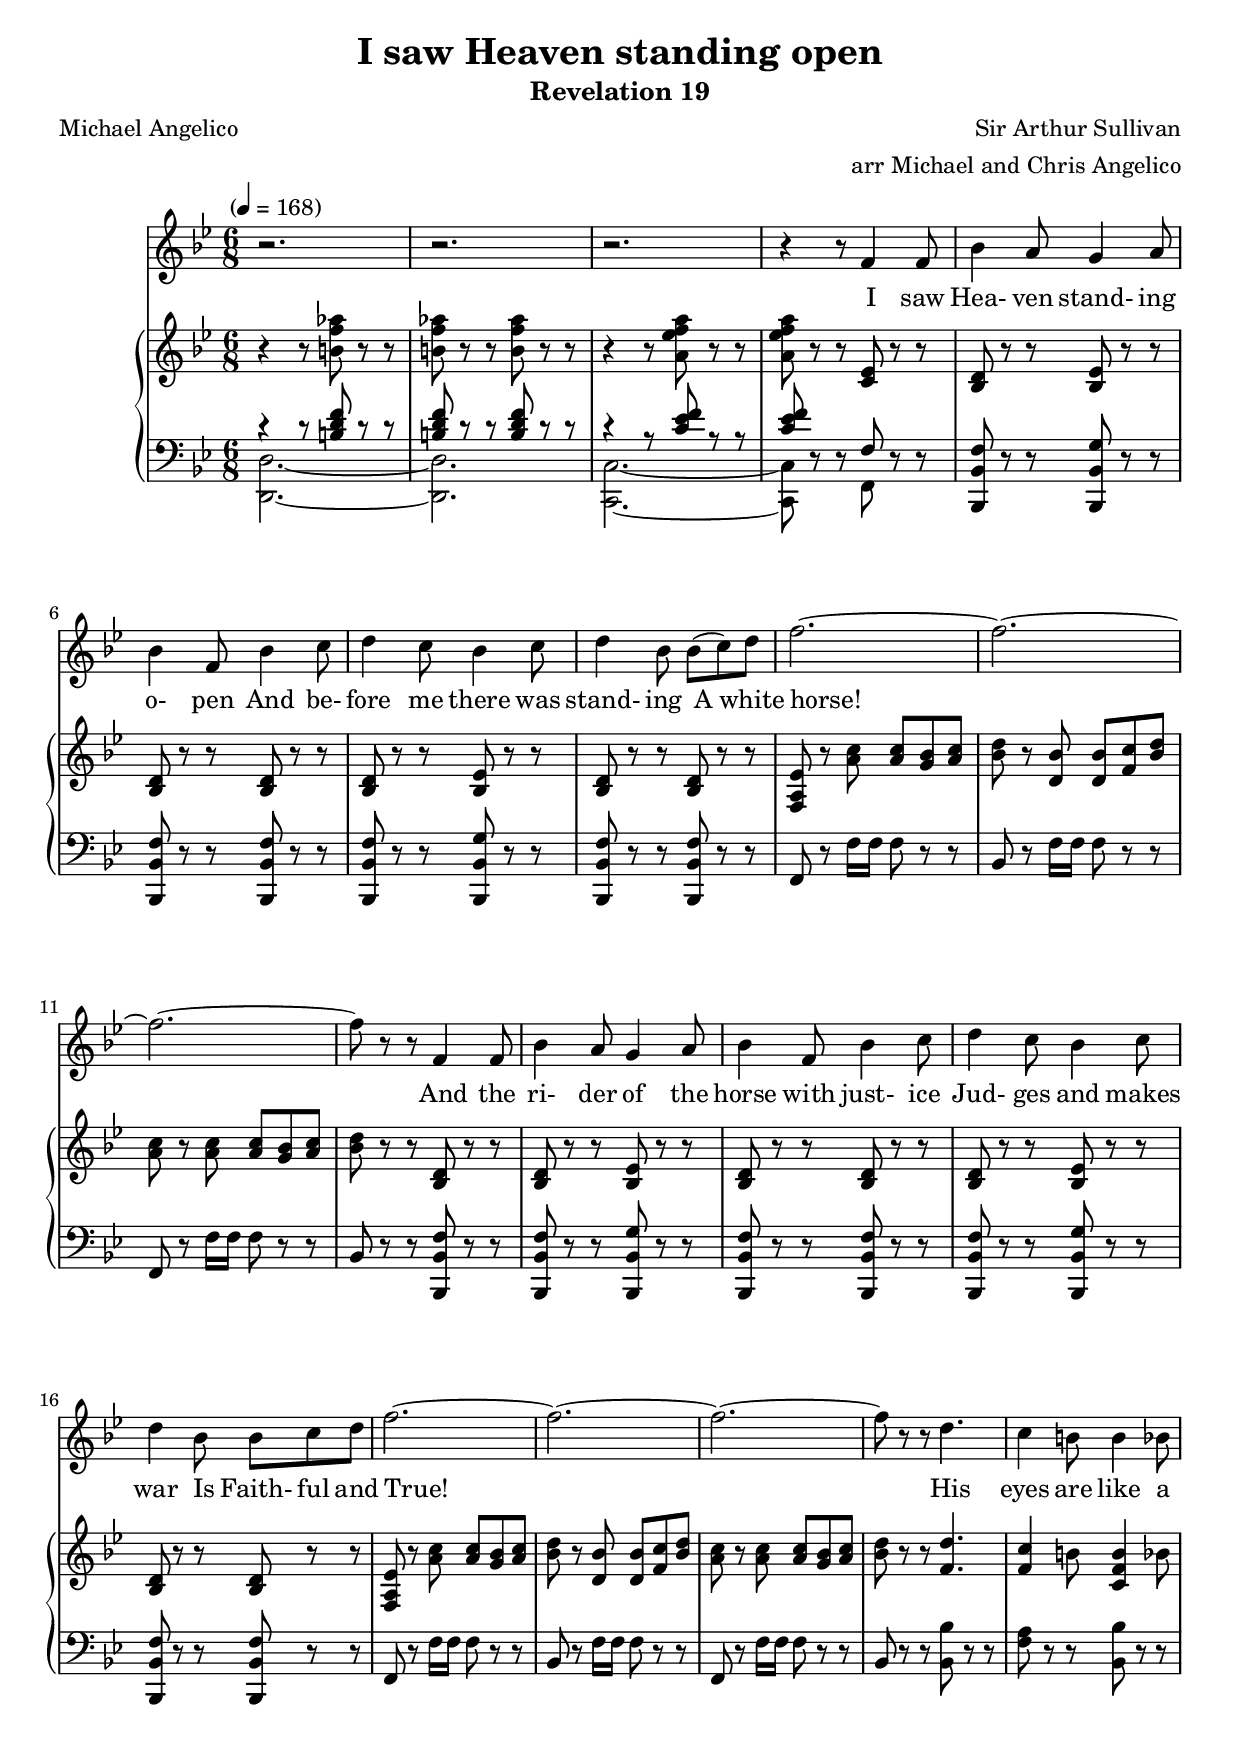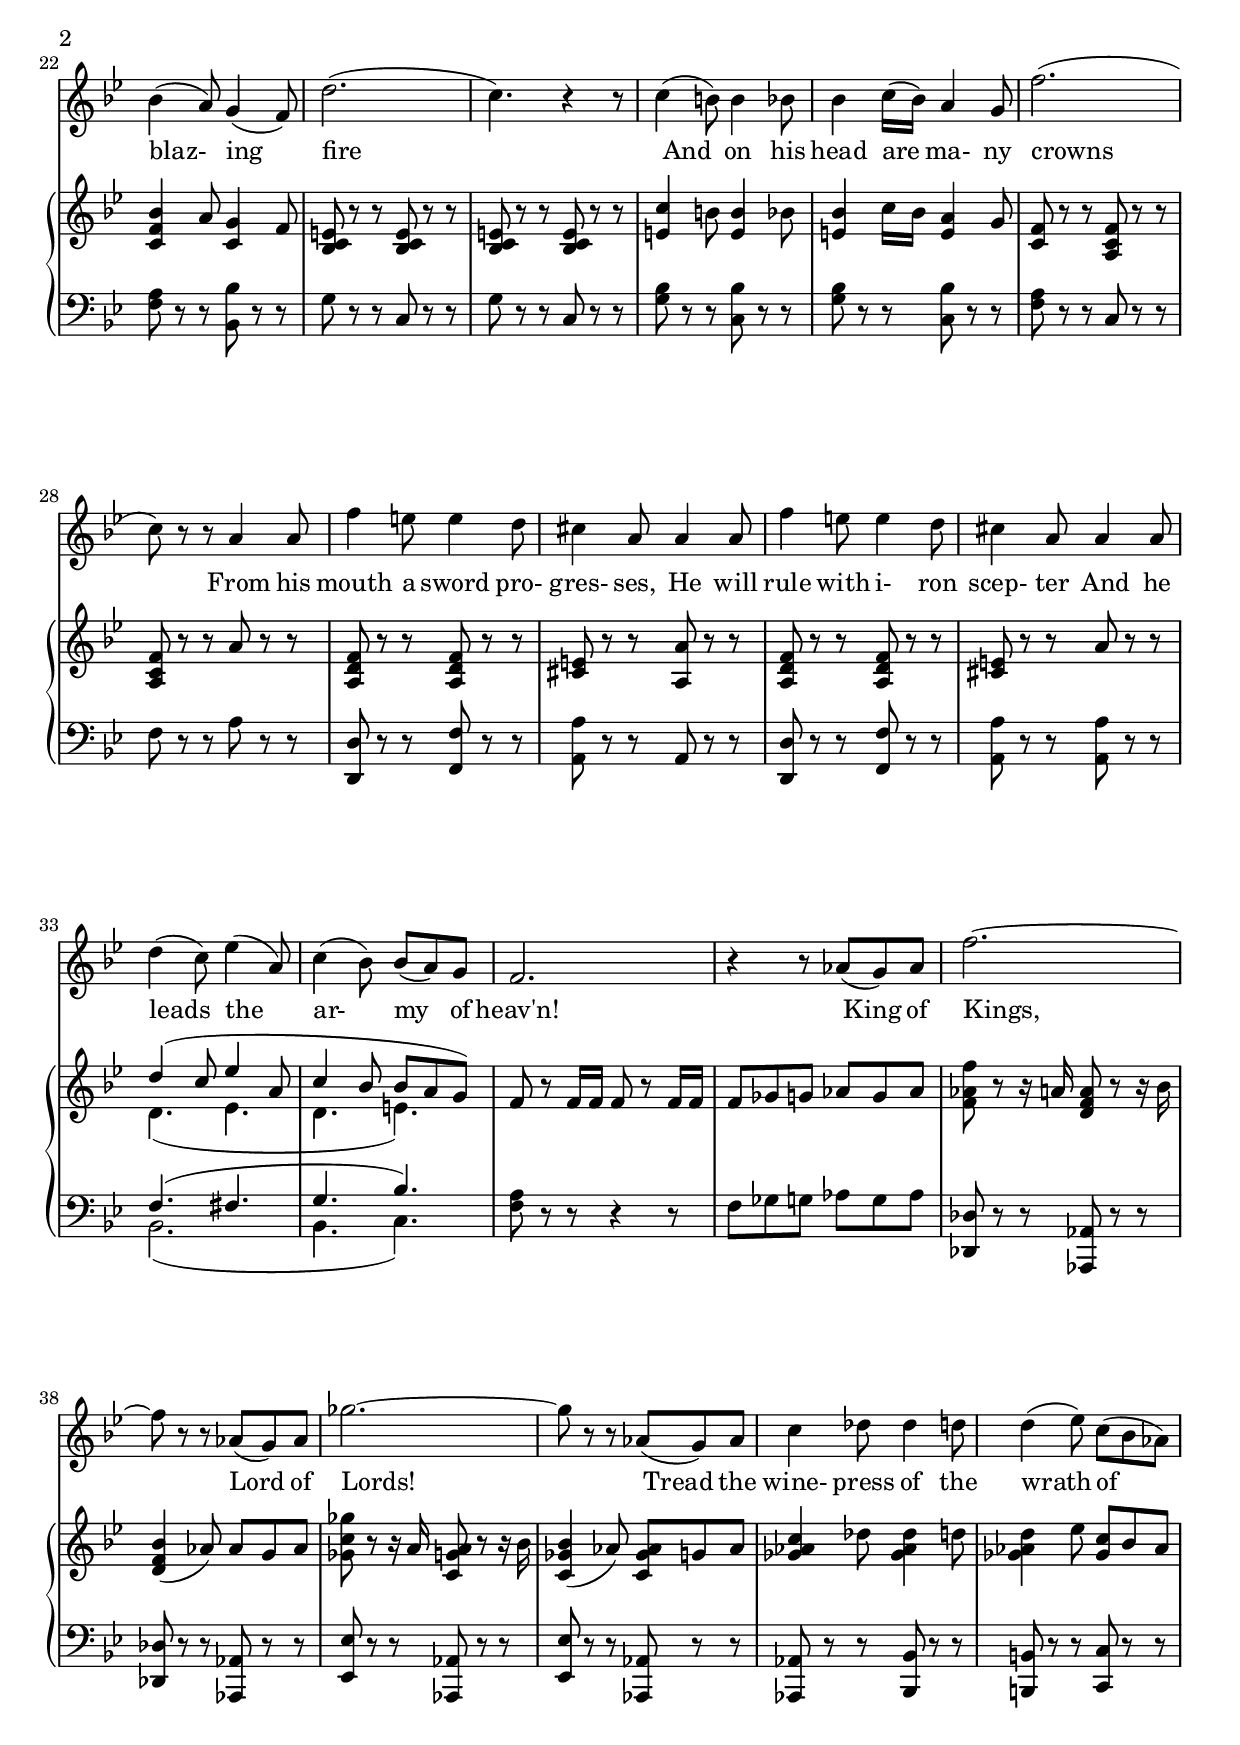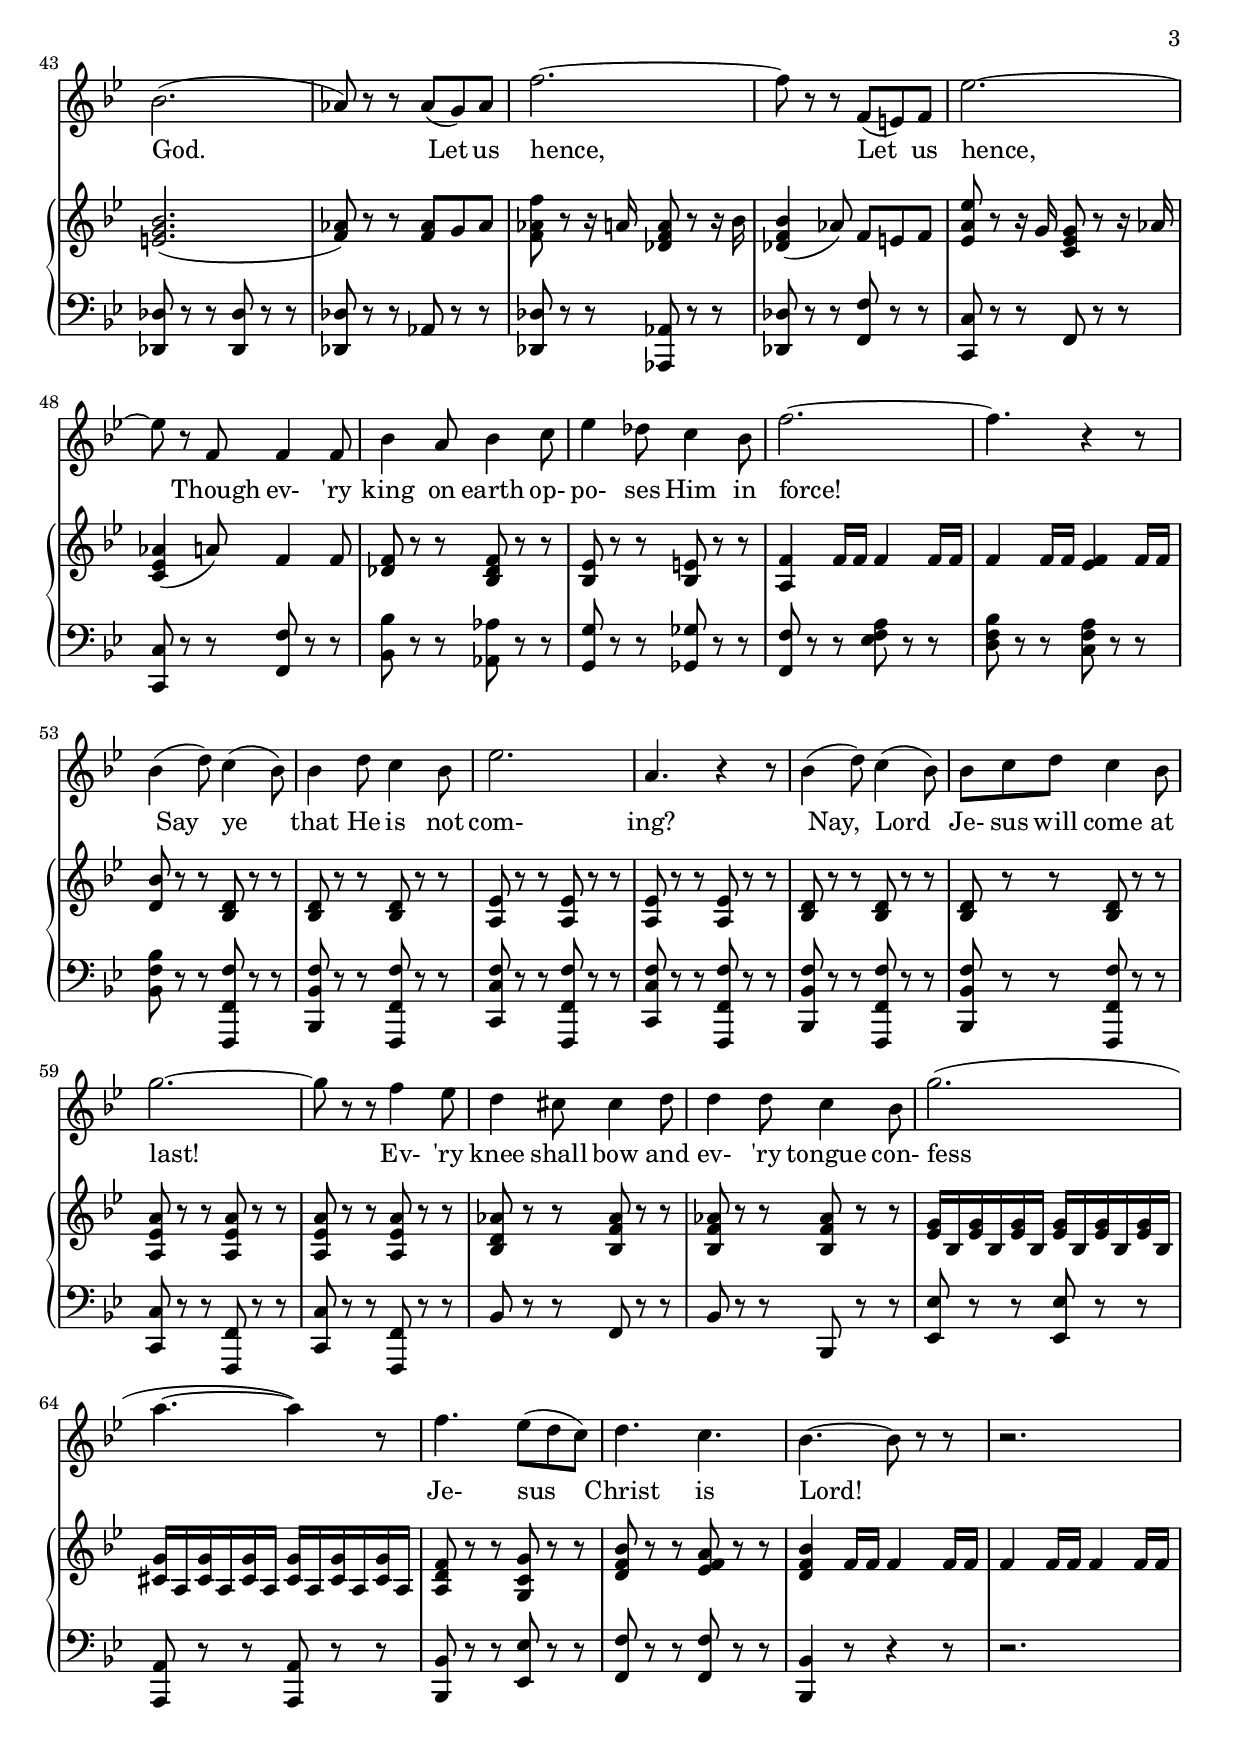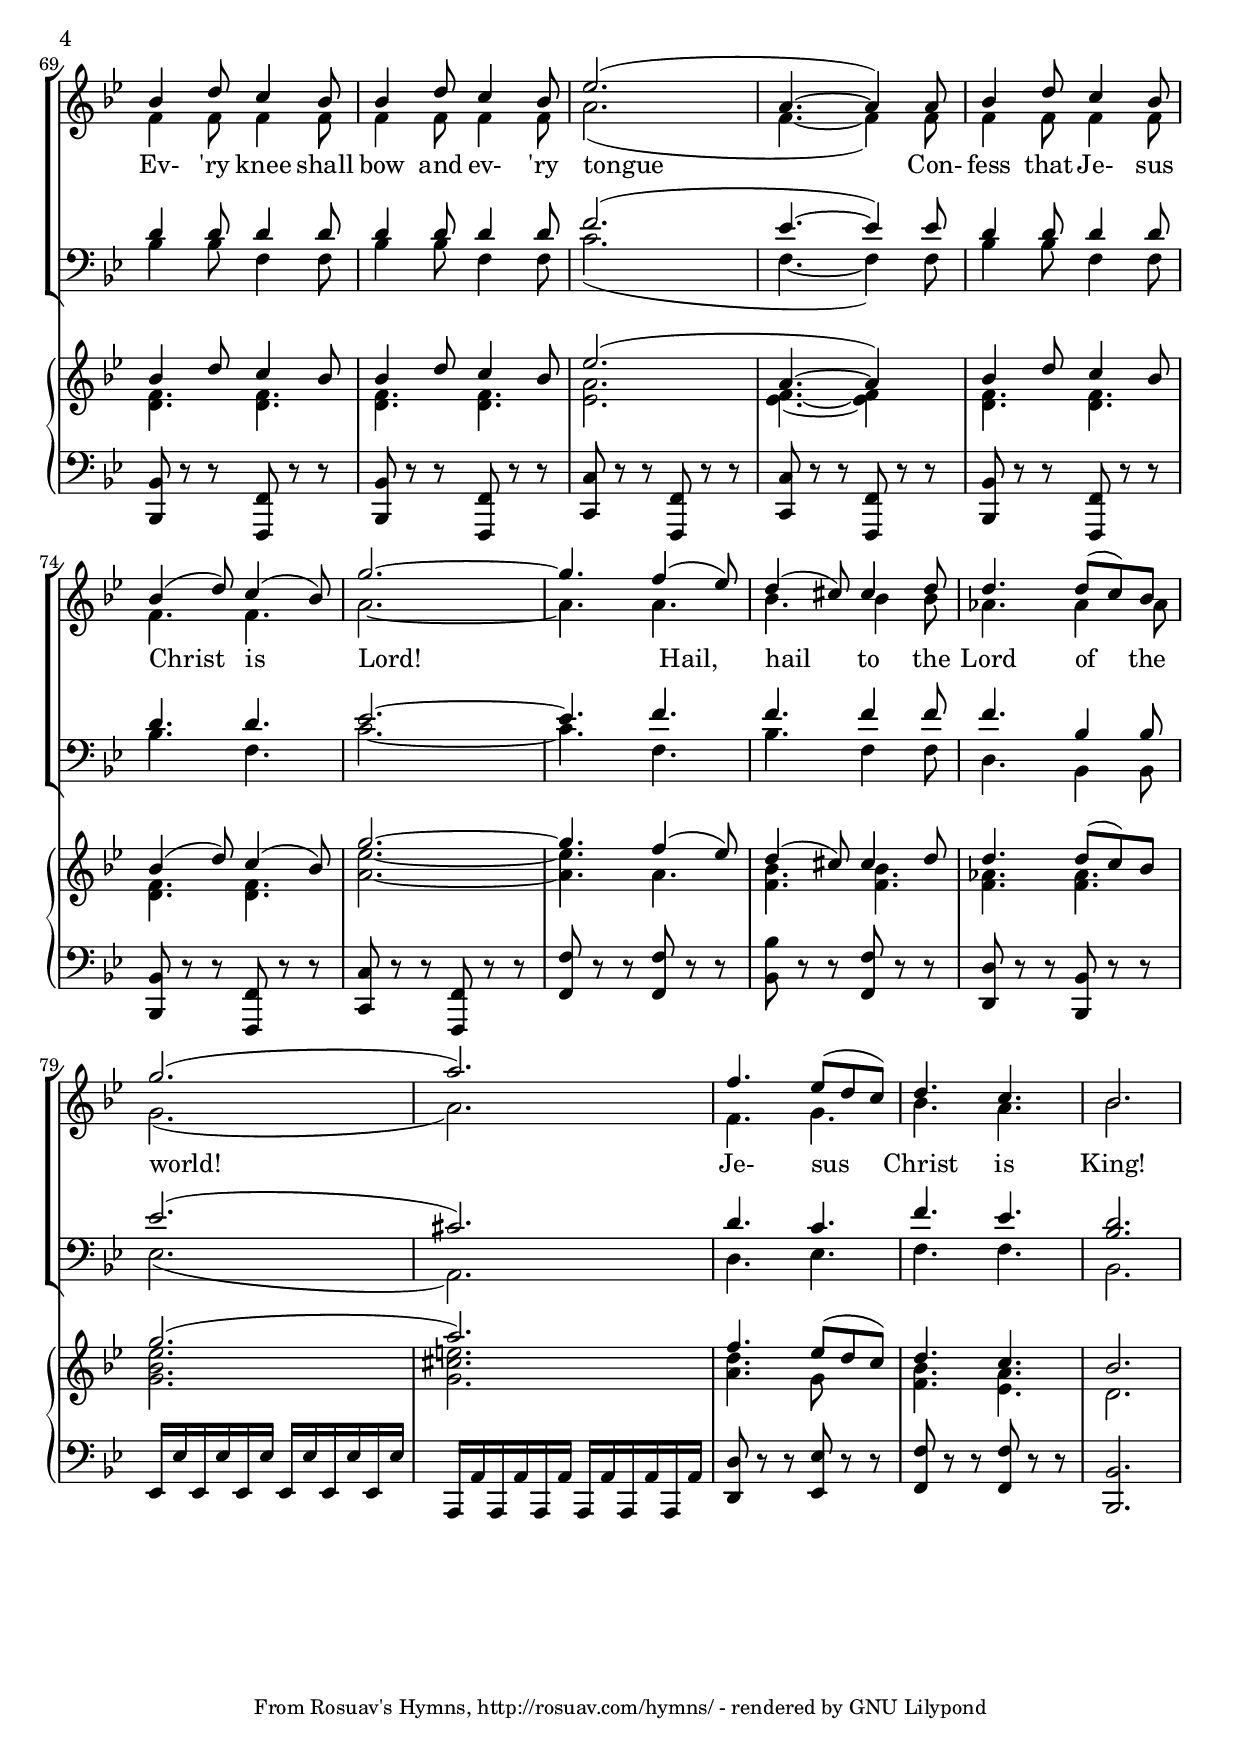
% Revelation 19: I saw heaven standing open
% Also 2 Peter 3:4, Philippians 2:10-11
\include "Hymnal.ly"

\header
{
	title="I saw Heaven standing open"
	subtitle="Revelation 19"
	poet="Michael Angelico"
	composer="Sir Arthur Sullivan" % circa 1898
	arranger="arr Michael and Chris Angelico" % 2012-03-07
}

\score {
	<<
		\new ChordNames {
			\set chordChanges = ##t
			\transpose c c,
			\chordmode {
			}
		}
		\new Staff <<
			% Philip
			\set Staff.midiInstrument = "acoustic grand"
			\key bf \major
			\time 6/8
			\tempo "" 4 = 168
			\new Voice = "solo" \relative f' {
				r2. r r r4 r8
				f4 f8 bf4 a8 g4 a8 bf4 f8 bf4 c8 d4 c8 bf4 c8 d4 bf8 bf(c) d f2.~f~f~f8 r r
				f,4 f8 bf4 a8 g4 a8 bf4 f8 bf4 c8 d4 c8 bf4 c8 d4 bf8 bf c d f2.~f~f~f8 r r
				% [1]
				d4. c4 b8 b4 bf8 bf4(a8) g4(f8) d'2.(c4.) r4 r8
				c4(b8) b4 bf8 bf4 c16(bf) a4 g8 f'2.(c8) r r
				a4 a8 f'4 e8 e4 d8 cs4 a8 a4 a8 f'4 e8 e4 d8 cs4 a8
				a4 a8 d4(c8) ef4(a,8) c4(bf8) bf(a) g f2.
				% [2]
				r4 r8 af(g) af f'2.~f8 r r af,(g) af gf'2.~gf8 r r
				af,8(g) af c4 df8 df4 d8 d4(ef8) c(bf af) bf2.(af8) r r
				af(g) af f'2.~f8 r r f,(e) f ef'2.~ef8 r
				f, f4 f8 bf4 a8 bf4 c8 ef4 df8 c4 bf8 f'2.~f4. r4 r8
				% [3]
				bf,4(d8) c4(bf8) bf4 d8 c4 bf8 ef2. a,4. r4 r8
				bf4(d8) c4(bf8) bf c d c4 bf8 g'2.~g8 r r
				f4 ef8 d4 cs8 cs4 d8 d4 d8 c4 bf8 g'2.(a4.~a4) r8
				f4. ef8(d c) d4. c bf~bf8 r r r2.
				% [4]
				\break
				r2. r r r r r r r r r r r r r r
			}
			\addlyrics { \lyr \lyricmode {
				!I saw Hea- ven stand- ing o- pen
				!And be- fore me there was stand- ing
				!A white horse!
				!And the ri- der of the horse with just- ice
				!Jud- ges and makes war
				!Is Faith- ful and True!
				% [1]
				!His eyes are like a blaz- ing fire
				!And on his head are ma- ny crowns
				!From his mouth a sword pro- gres- ses,
				!He will rule with i- ron scep- ter
				!And he leads the ar- my of heav'n!
				% [2]
				!King of Kings, Lord of Lords!
				!Tread the wine- press of the wrath of God.
				!Let us hence, Let us hence,
				!Though ev- 'ry king on earth op- po- ses Him in force!
				% [3]
				!Say ye that He is not com- ing?
				!Nay, Lord Je- sus will come at last!
				!Ev- 'ry knee shall bow and ev- 'ry tongue con- fess
				!Je- sus Christ is Lord!
				% [4]
			} }
		>>
		\new ChoirStaff <<
			\new Staff <<
				\key bf \major
				\time 6/8
				\tempo "" 4 = 168
				\set Staff.midiInstrument = "acoustic grand"
				\new Voice = "sops" \relative f' {
					r2. r r r r r r r r r r r r r r r r r r r r r r r r r r r r r r r r r
					r r r r r r r r r r r r r r r r r r r r r r r r r r r r r r r r r r
					\voiceOne
					bf4 d8 c4 bf8 bf4 d8 c4 bf8 ef2.(a,4.~a4)
					a8 bf4 d8 c4 bf8 bf4(d8) c4(bf8) g'2.~g4.
					f4(ef8) d4(cs8) cs4 d8 d4. d8(c) bf g'2.(a)
					f4. ef8(d c) d4. c bf2.
				}
				\addlyrics { \lyr \lyricmode {
					!Ev- 'ry knee shall bow and ev- 'ry tongue
					!Con- fess that Je- sus Christ is Lord!
					!Hail, hail to the Lord of the world!
					!Je- sus Christ is King!
				} }
				\new Voice = "alto" \relative f' {
					s2. s s s s s s s s s s s s s s s s s s s s s s s s s s s s s s s s s
					s s s s s s s s s s s s s s s s s s s s s s s s s s s s s s s s s s
					\voiceTwo
					f4 f8 f4 f8 f4 f8 f4 f8 a2.(f4.~f4) f8
					f4 f8 f4 f8 f4. f a2.~a4.
					a4. bf bf4 bf8 af4. af4 af8 g2.(a)
					f4. g bf4. a bf2.
				}
			>>
			\new Staff <<
				\clef bass
				\key bf \major
				\new Voice = "tenor" \relative c' {
					r2. r r r r r r r r r r r r r r r r r r r r r r r r r r r r r r r r r
					r r r r r r r r r r r r r r r r r r r r r r r r r r r r r r r r r r
					\voiceOne
					d4 d8 d4 d8 d4 d8 d4 d8 f2.(ef4.~ef4) ef8
					d4 d8 d4 d8 d4. d ef2.~ef4.
					f4. f f4 f8 f4. bf,4 bf8 ef2.(cs)
					d4. c f4. ef <d bf>2.
				}
				\new Voice = "bass" \relative c' {
					s2. s s s s s s s s s s s s s s s s s s s s s s s s s s s s s s s s s
					s s s s s s s s s s s s s s s s s s s s s s s s s s s s s s s s s s
					\voiceTwo
					bf4 bf8 f4 f8 bf4 bf8 f4 f8 c'2.(f,4.~f4) f8
					bf4 bf8 f4 f8 bf4. f c'2.~c4.
					f,4. bf f4 f8 d4. bf4 bf8 ef2.(a,)
					d4. ef f4. f bf,2.
				}
			>>
		>>
		\new GrandStaff <<
			% Accompaniment
			\new Staff <<
				\set Staff.midiInstrument = "acoustic grand"
				\key bf \major
				\time 6/8
				\tempo "" 4 = 168
				% TODO: Use \unfoldRepeats in the MIDI output but not in the printed score
				% And do that in Template.ly so it can be clean forever after.
				\new Voice = "treble" \unfoldRepeats \relative f' {
					r4 r8 <b f' af> r r <b f' af> r r <b f' af> r r
					r4 r8 <a ef' f a> r r <a ef' f a> r r <c, ef> r r
					<d bf> r r <ef bf> r r <d bf> r r <d bf> r r
					<d bf> r r <ef bf> r r <d bf> r r <d bf> r r
					<ef a, f> r <a c> <a c> <g bf> <a c>
					<bf d> r <bf d,> <bf d,> <c f,> <d bf>
					<c a> r <c a> <c a> <bf g> <c a> <d bf> r r
					<d, bf> r r
					<d bf> r r <ef bf> r r <d bf> r r <d bf> r r
					<d bf> r r <ef bf> r r <d bf> r r <d bf> r r
					<ef a, f> r <a c> <a c> <g bf> <a c>
					<bf d> r <bf d,> <bf d,> <c f,> <d bf>
					<c a> r <c a> <c a> <bf g> <c a> <d bf> r r
					% [1]
					<d f,>4. <c f,>4 b8 <b f c>4 bf8 <bf f c>4 a8 <g c,>4 f8
					<e c bf>8 r r <e c bf>8 r r <e c bf>8 r r <e c bf>8 r r
					<c' e,>4 b8 <b e,>4 bf8 <bf e,>4 c16 bf <a e>4 g8
					<f c> r r <f c a> r r <f c a> r r a r r
					<f d a> r r <f d a> r r <e cs> r r <a a,> r r
					<f d a> r r <f d a> r r <e cs> r r a r r
					<< { d4(c8 ef4 a,8 c4 bf8 bf a g) } \\ { d4.(ef d e) } >>
					f8 r f16 f f8 r f16 f
					% [2]
					f8 gf g af g af <f af f'> r r16 a <a f d>8 r r16 bf
					<bf f d>4(af8) af g af <gf c gf'> r r16 a <a g c,>8 r r16 bf
					<bf gf c,>4(af8) <af gf c,> g af <c af gf>4 df8 <df af gf>4 d8
					<d af gf>4 ef8 <c gf> bf af <bf g e>2.(<af f>8) r r
					<af f> g af <f af f'> r r16 a <a f df>8 r r16 bf <bf f df>4(af8)
					f e f <ef a ef'> r r16 g <g ef c>8 r r16 af <af ef c>4(a8)
					f4 f8 <f df>8 r r <f df bf> r r <ef bf> r r <e bf> r r
					<f a,>4 f16 f f4 f16 f f4 f16 f <f ef>4 f16 f
					% [3]
					<bf d,>8 r r <d, bf> r r <d bf> r r <d bf> r r
					<ef a,> r r <ef a,> r r <ef a,> r r <ef a,> r r
					<d bf> r r <d bf> r r <d bf> r r <d bf> r r
					<a' ef a,> r r <a ef a,> r r <a ef a,> r r <a ef a,> r r
					<af d, bf> r r <af f bf,> r r <af f bf,> r r <af f bf,> r r
					\repeat tremolo 6 { <g ef>16 bf, }
					\repeat tremolo 6 { <g' cs,>16 a, }
					<f' d a>8 r r <g c, g> r r <bf f d> r r <a f ef> r r
					<bf f d>4 f16 f f4 f16 f f4 f16 f f4 f16 f
					% [4]
					<< {
					bf4 d8 c4 bf8 bf4 d8 c4 bf8 ef2.(a,4.~a4) s8
					bf4 d8 c4 bf8 bf4(d8) c4(bf8) g'2.~g4.
					f4(ef8) d4(cs8) cs4 d8 d4. d8(c) bf g'2.(a)
					f4. ef8(d c) d4. c bf2.
					} \\ {
					<f d>4. <f d> <f d> <f d> <a ef>2. <f ef>4.~<f ef>4 s8
					<f d>4. <f d> <f d> <f d> <a ef'>2.~<a ef'>4.
					a <bf f> <bf f> <af f> <af f> <g bf ef>2. <g cs e>
					<a d>4. g8 s s <f bf>4. <ef a> d2.
					} >>
				}
			>>
			\new Staff <<
				\clef bass
				\key bf \major
				\new Voice = "bass" \unfoldRepeats \relative c' {
					<< { r4 r8 <b d f> r r <b d f> r r <b d f> r r } \\ { <d, d,>2.~<d d,> } >>
					<< { r4 r8 <c' ef f> r r <c ef f> } \\ { <c, c,>2.~<c c,>8 } >>
					r8 r << f \\ f, >> r r
					<f' bf, bf,> r r <g bf, bf,> r r <f bf, bf,> r r <f bf, bf,> r r
					<f  bf, bf,> r r <g bf, bf,> r r <f bf, bf,> r r <f bf, bf,> r r
					f, r f'16 f f8 r r bf, r f'16 f f8 r r f, r f'16 f f8 r r bf, r r
					<f' bf, bf,> r r
					<f bf, bf,> r r <g bf, bf,> r r <f bf, bf,> r r <f bf, bf,> r r
					<f bf, bf,> r r <g bf, bf,> r r <f bf, bf,> r r <f bf, bf,> r r
					f, r f'16 f f8 r r bf, r f'16 f f8 r r f, r f'16 f f8 r r bf, r r
					% [1]
					<bf bf'> r r <f' a> r r <bf bf,> r r <f a> r r <bf bf,> r r
					g r r c, r r g' r r c, r r
					<bf' g> r r <bf c,> r r <bf g> r r <bf c,> r r
					<a f> r r c, r r f r r a r r
					<d, d,> r r <f f,> r r <a a,> r r a, r r <d d,> r r <f f,> r r
					<a a,> r r <a a,> r r
					<< { f4.(fs g bf) } \\ { bf,2.(bf4. c) } >>
					<a' f>8 r r r4 r8
					% [2]
					f8 gf g af g af <df, df,> r r <af af,> r r <df df,> r r <af af,> r r
					<ef' ef,> r r <af, af,> r r <ef' ef,> r r <af, af,> r r
					<af af,> r r <bf bf,> r r <b b,> r r <c c,> r r
					<df df,> r r <df df,> r r <df df,> r r
					af r r <df df,> r r <af af,> r r <df df,> r r <f f,> r r
					<c c,> r r f, r r <c' c,> r r
					<f f,> r r <bf bf,> r r <af af,> r r <g g,> r r <gf gf,> r r
					<f f,> r r <a f ef> r r <bf f d> r r <a f c> r r
					% [3]
					<bf f bf,> r r <f f, f,> r r <f bf, bf,> r r <f f, f,> r r
					<f c c,> r r <f f, f,> r r <f c c,> r r <f f, f,> r r
					<f bf, bf,> r r <f f, f,> r r <f bf, bf,> r r <f f, f,> r r
					<c c,> r r <f, f,> r r <c' c,> r r <f, f,> r r
					bf r r f r r bf r r bf, r r <ef' ef,> r r <ef ef,> r r
					<a, a,> r r <a a,> r r <bf bf,> r r <ef ef,> r r
					<f f,> r r <f f,> r r <bf, bf,>4 r8 r4 r8 r2.
					% [4]
					<bf bf,>8 r r <f f,> r r <bf bf,> r r <f f,> r r
					<c c'> r r <f f,> r r <c c'> r r <f f,> r r
					<bf bf,> r r <f f,> r r <bf bf,> r r <f f,> r r
					<c c'> r r <f f,> r r <f' f,> r r <f f,> r r
					<bf bf,> r r <f f,> r r <d d,> r r <bf bf,> r r
					\repeat tremolo 6 { ef,16 ef' }
					\repeat tremolo 6 { a,,16 a' }
					<d d,>8 r r <ef ef,> r r <f f,> r r <f f,> r r <bf, bf,>2.
				}
			>>
		>>
	>>
	\layout { \context { \RemoveEmptyStaffContext } \context { \Score \override VerticalAxisGroup #'remove-first = ##t } }
	\midi { \context { \ChordNameVoice \remove Note_performer } } % Stop chords from sounding in the MIDI
}
